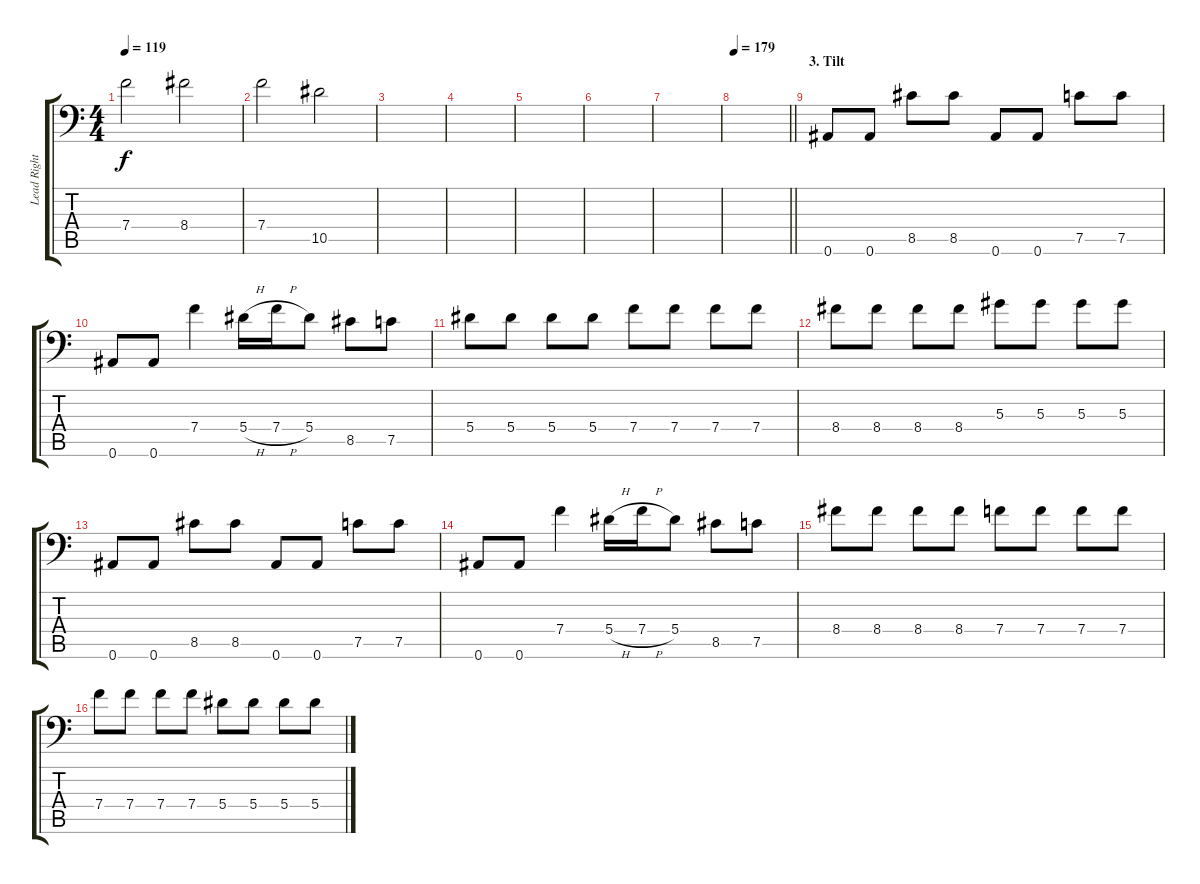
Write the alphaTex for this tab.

\track ("Lead Right 1" "Lead Right") {instrument distortionguitar}
\staff {score tabs}
\tuning (C4 G3 Eb3 Bb2 F2 Bb1) {hide}
\ts (4 4)
\tempo 119
\clef f4
\ks c
7.4.2{dy f} 8.4.2 |
7.4.2 10.5.2 |
|
|
|
|
|
\tempo 179
\barLineRight lightlight
|
\section ("" "3. Tilt")
0.6.8 0.6.8 8.5.8 8.5.8 0.6.8 0.6.8 7.5.8 7.5.8 |
0.6.8 0.6.8 7.4.4 5.4{h}.16 7.4{h}.16 5.4.8 8.5.8 7.5.8 |
5.4.8 5.4.8 5.4.8 5.4.8 7.4.8 7.4.8 7.4.8 7.4.8 |
8.4.8 8.4.8 8.4.8 8.4.8 5.3.8 5.3.8 5.3.8 5.3.8 |
0.6.8 0.6.8 8.5.8 8.5.8 0.6.8 0.6.8 7.5.8 7.5.8 |
0.6.8 0.6.8 7.4.4 5.4{h}.16 7.4{h}.16 5.4.8 8.5.8 7.5.8 |
8.4.8 8.4.8 8.4.8 8.4.8 7.4.8 7.4.8 7.4.8 7.4.8 |
7.4.8 7.4.8 7.4.8 7.4.8 5.4.8 5.4.8 5.4.8 5.4.8
